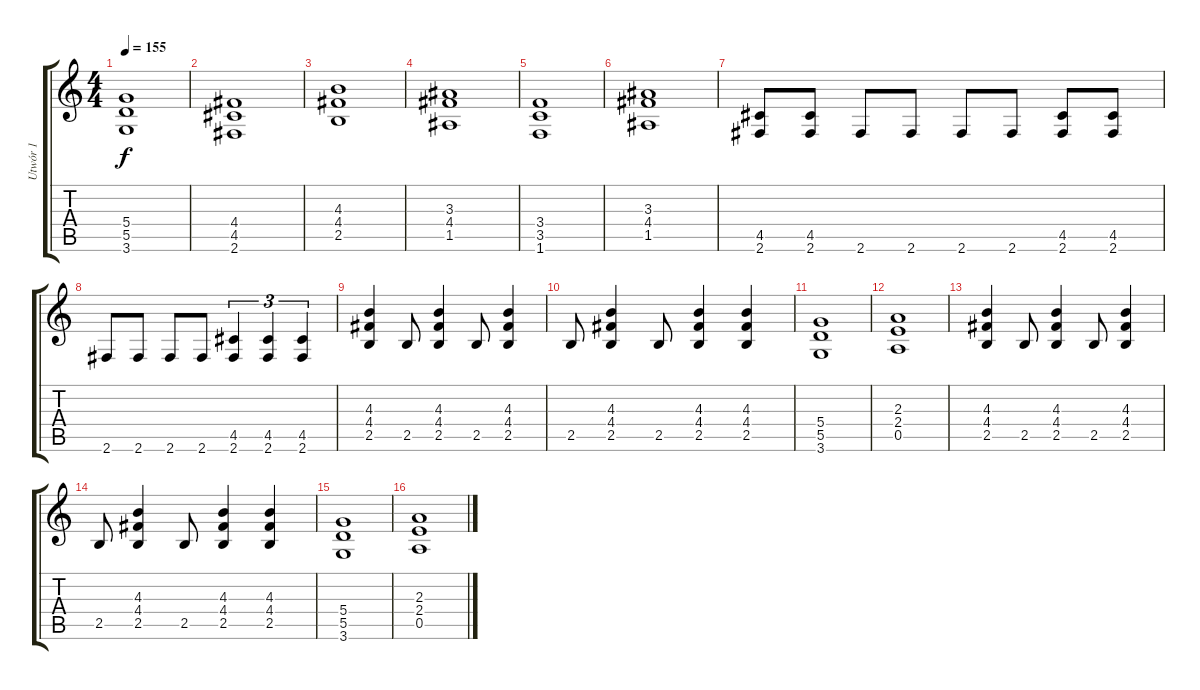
\track ("Utwór 1" "Utwór 1") {instrument distortionguitar}
\staff {score tabs}
\tuning (E4 B3 G3 D3 A2 E2) {hide}
\ts (4 4)
\tempo 155
\clef g2
\ks c
(5.4 5.5 3.6).1{dy f} |
(4.4 4.5 2.6).1 |
(4.3 4.4 2.5).1 |
(3.3 4.4 1.5).1 |
(3.4 3.5 1.6).1 |
(3.3 4.4 1.5).1 |
(4.5 2.6).8 (4.5 2.6).8 2.6.8 2.6.8 2.6.8 2.6.8 (4.5 2.6).8 (4.5 2.6).8 |
2.6.8 2.6.8 2.6.8 2.6.8 (4.5 2.6).4{tu (3 2)} (4.5 2.6).4{tu (3 2)} (4.5 2.6).4{tu (3 2)} |
(4.3 4.4 2.5).4 2.5.8 (4.3 4.4 2.5).4 2.5.8 (4.3 4.4 2.5).4 |
2.5.8 (4.3 4.4 2.5).4 2.5.8 (4.3 4.4 2.5).4 (4.3 4.4 2.5).4 |
(5.4 5.5 3.6).1 |
(2.3 2.4 0.5).1 |
(4.3 4.4 2.5).4 2.5.8 (4.3 4.4 2.5).4 2.5.8 (4.3 4.4 2.5).4 |
2.5.8 (4.3 4.4 2.5).4 2.5.8 (4.3 4.4 2.5).4 (4.3 4.4 2.5).4 |
(5.4 5.5 3.6).1 |
(2.3 2.4 0.5).1
